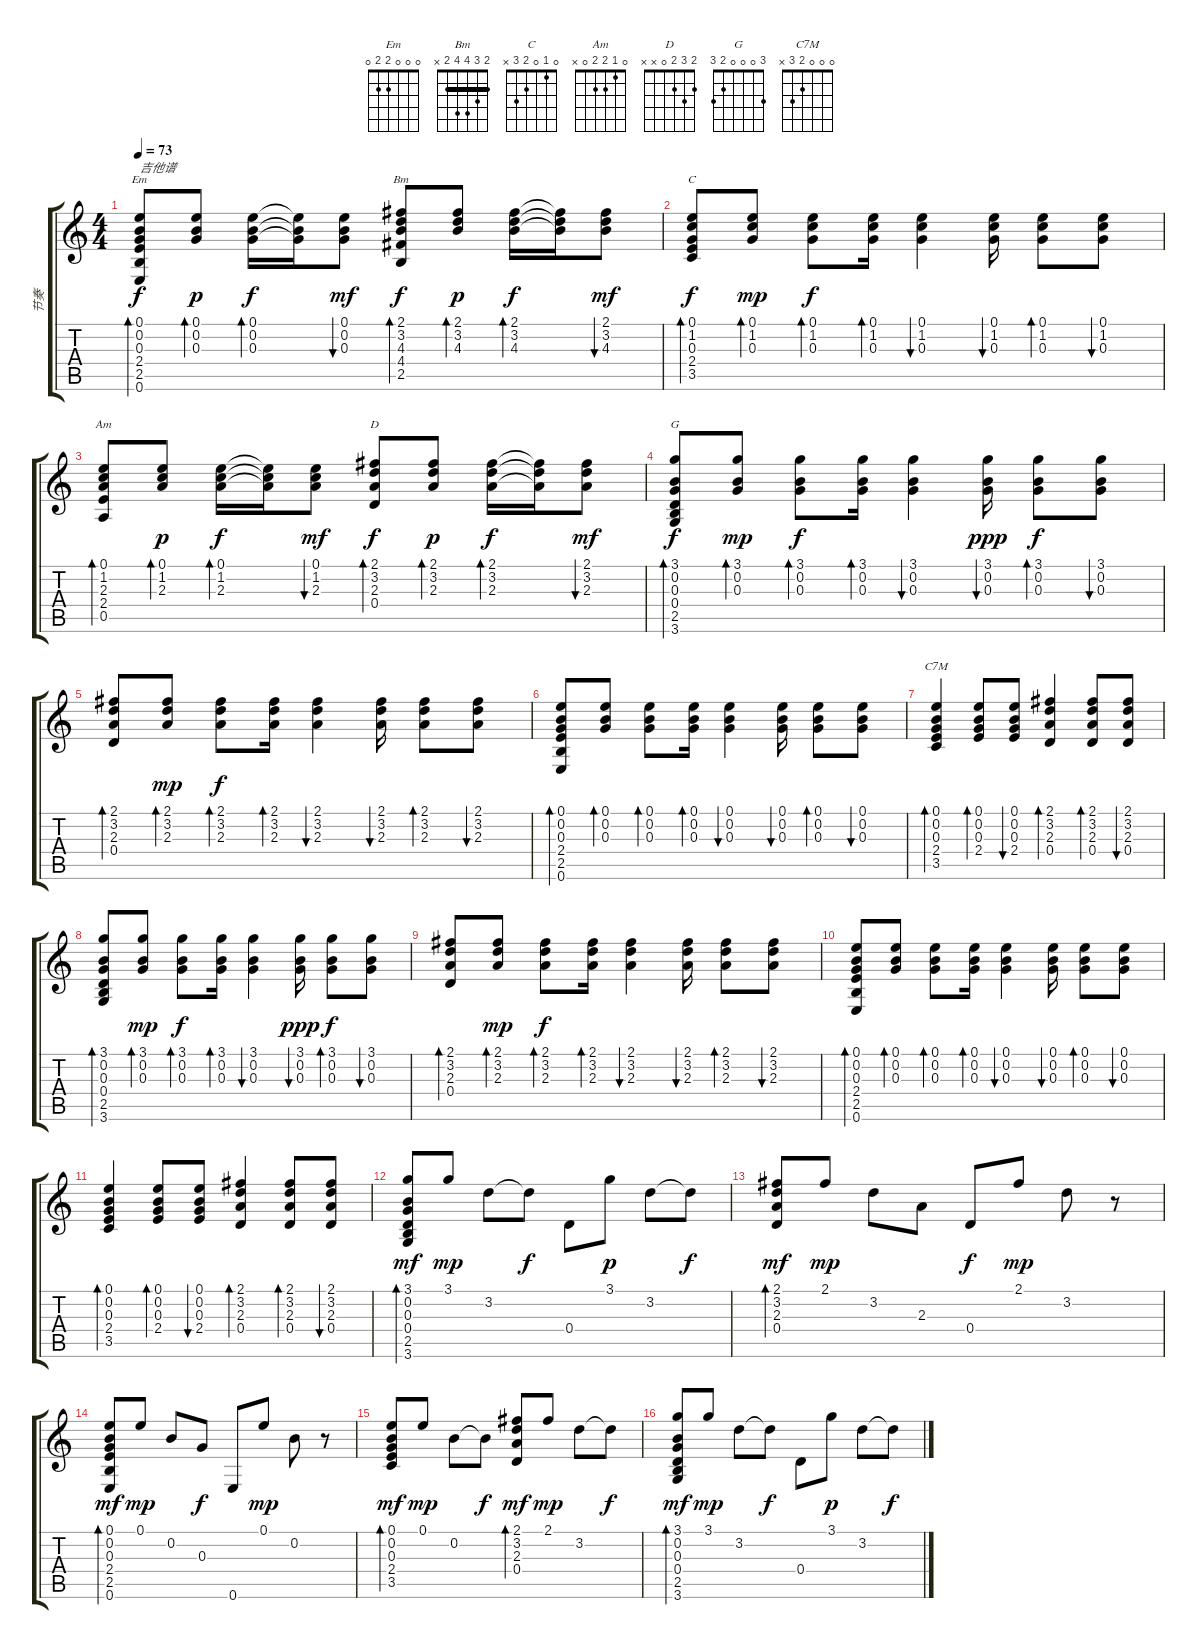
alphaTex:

\track ("节奏" "节奏") {instrument acousticguitarsteel}
\staff {score tabs}
\tuning (E4 B3 G3 D3 A2 E2) {hide}
\chord ("Em" 0 0 0 2 2 0)
\chord ("Bm" 2 3 4 4 2 x) {barre 2}
\chord ("C" 0 1 0 2 3 x)
\chord ("Am" 0 1 2 2 0 x)
\chord ("D" 2 3 2 0 x x)
\chord ("G" 3 0 0 0 2 3)
\chord ("C7M" 0 0 0 2 3 x)
\ts (4 4)
\tempo 73
\clef g2
\ks c
(0.1 0.2 0.3 2.4 2.5 0.6).8{bd 60 ch "Em" txt "吉他谱" dy f} (0.1 0.2 0.3).8{bd 60 dy p} (0.1 0.2 0.3).16{bd 60 dy f} (0.1{t} 0.2{t} 0.3{t}).16 (0.1 0.2 0.3).8{bu 60 dy mf} (2.1 3.2 4.3 4.4 2.5).8{bd 60 ch "Bm" dy f} (2.1 3.2 4.3).8{bd 60 dy p} (2.1 3.2 4.3).16{bd 60 dy f} (2.1{t} 3.2{t} 4.3{t}).16 (2.1 3.2 4.3).8{bu 60 dy mf} |
(0.1 1.2 0.3 2.4 3.5).8{bd 30 ch "C" dy f} (0.1 1.2 0.3).8{bd 30 dy mp} (0.1 1.2 0.3).8{bd 30 dy f} (0.1 1.2 0.3).16{bd 30} (0.1 1.2 0.3).4{bu 30} (0.1 1.2 0.3).16{bu 30} (0.1 1.2 0.3).8{bd 30} (0.1 1.2 0.3).8{bu 30} |
(0.1 1.2 2.3 2.4 0.5).8{bd 60 ch "Am"} (0.1 1.2 2.3).8{bd 60 dy p} (0.1 1.2 2.3).16{bd 60 dy f} (0.1{t} 1.2{t} 2.3{t}).16 (0.1 1.2 2.3).8{bu 60 dy mf} (2.1 3.2 2.3 0.4).8{bd 60 ch "D" dy f} (2.1 3.2 2.3).8{bd 60 dy p} (2.1 3.2 2.3).16{bd 60 dy f} (2.1{t} 3.2{t} 2.3{t}).16 (2.1 3.2 2.3).8{bu 60 dy mf} |
(3.1 0.2 0.3 0.4 2.5 3.6).8{bd 30 ch "G" dy f} (3.1 0.2 0.3).8{bd 30 dy mp} (3.1 0.2 0.3).8{bd 30 dy f} (3.1 0.2 0.3).16{bd 30} (3.1 0.2 0.3).4{bu 30} (3.1 0.2 0.3).16{bu 30 dy ppp} (3.1 0.2 0.3).8{bd 30 dy f} (3.1 0.2 0.3).8{bu 30} |
(2.1 3.2 2.3 0.4).8{bd 30} (2.1 3.2 2.3).8{bd 30 dy mp} (2.1 3.2 2.3).8{bd 30 dy f} (2.1 3.2 2.3).16{bd 30} (2.1 3.2 2.3).4{bu 30} (2.1 3.2 2.3).16{bu 30} (2.1 3.2 2.3).8{bd 30} (2.1 3.2 2.3).8{bu 30} |
(0.1 0.2 0.3 2.4 2.5 0.6).8{bd 30} (0.1 0.2 0.3).8{bd 30} (0.1 0.2 0.3).8{bd 30} (0.1 0.2 0.3).16{bd 30} (0.1 0.2 0.3).4{bu 30} (0.1 0.2 0.3).16{bu 30} (0.1 0.2 0.3).8{bd 30} (0.1 0.2 0.3).8{bu 30} |
(0.1 0.2 0.3 2.4 3.5).4{bd 30 ch "C7M"} (0.1 0.2 0.3 2.4).8{bd 30} (0.1 0.2 0.3 2.4).8{bu 30} (2.1 3.2 2.3 0.4).4{bd 30} (2.1 3.2 2.3 0.4).8{bd 30} (2.1 3.2 2.3 0.4).8{bu 30} |
(3.1 0.2 0.3 0.4 2.5 3.6).8{bd 30} (3.1 0.2 0.3).8{bd 30 dy mp} (3.1 0.2 0.3).8{bd 30 dy f} (3.1 0.2 0.3).16{bd 30} (3.1 0.2 0.3).4{bu 30} (3.1 0.2 0.3).16{bu 30 dy ppp} (3.1 0.2 0.3).8{bd 30 dy f} (3.1 0.2 0.3).8{bu 30} |
(2.1 3.2 2.3 0.4).8{bd 30} (2.1 3.2 2.3).8{bd 30 dy mp} (2.1 3.2 2.3).8{bd 30 dy f} (2.1 3.2 2.3).16{bd 30} (2.1 3.2 2.3).4{bu 30} (2.1 3.2 2.3).16{bu 30} (2.1 3.2 2.3).8{bd 30} (2.1 3.2 2.3).8{bu 30} |
(0.1 0.2 0.3 2.4 2.5 0.6).8{bd 30} (0.1 0.2 0.3).8{bd 30} (0.1 0.2 0.3).8{bd 30} (0.1 0.2 0.3).16{bd 30} (0.1 0.2 0.3).4{bu 30} (0.1 0.2 0.3).16{bu 30} (0.1 0.2 0.3).8{bd 30} (0.1 0.2 0.3).8{bu 30} |
(0.1 0.2 0.3 2.4 3.5).4{bd 30} (0.1 0.2 0.3 2.4).8{bd 30} (0.1 0.2 0.3 2.4).8{bu 30} (2.1 3.2 2.3 0.4).4{bd 30} (2.1 3.2 2.3 0.4).8{bd 30} (2.1 3.2 2.3 0.4).8{bu 30} |
(3.1 0.2 0.3 0.4 2.5 3.6).8{bd 60 dy mf} 3.1.8{dy mp} 3.2.8 3.2{t}.8{dy f} 0.4.8 3.1.8{dy p} 3.2.8 3.2{t}.8{dy f} |
(2.1 3.2 2.3 0.4).8{bd 60 dy mf} 2.1.8{dy mp} 3.2.8 2.3.8 0.4.8{dy f} 2.1.8{dy mp} 3.2.8 r.8 |
(0.1 0.2 0.3 2.4 2.5 0.6).8{bd 60 dy mf} 0.1.8{dy mp} 0.2.8 0.3.8{dy f} 0.6.8 0.1.8{dy mp} 0.2.8 r.8 |
(0.1 0.2 0.3 2.4 3.5).8{bd 60 dy mf} 0.1.8{dy mp} 0.2.8 0.2{t}.8{dy f} (2.1 3.2 2.3 0.4).8{bd 60 dy mf} 2.1.8{dy mp} 3.2.8 3.2{t}.8{dy f} |
(3.1 0.2 0.3 0.4 2.5 3.6).8{bd 60 dy mf} 3.1.8{dy mp} 3.2.8 3.2{t}.8{dy f} 0.4.8 3.1.8{dy p} 3.2.8 3.2{t}.8{dy f}
